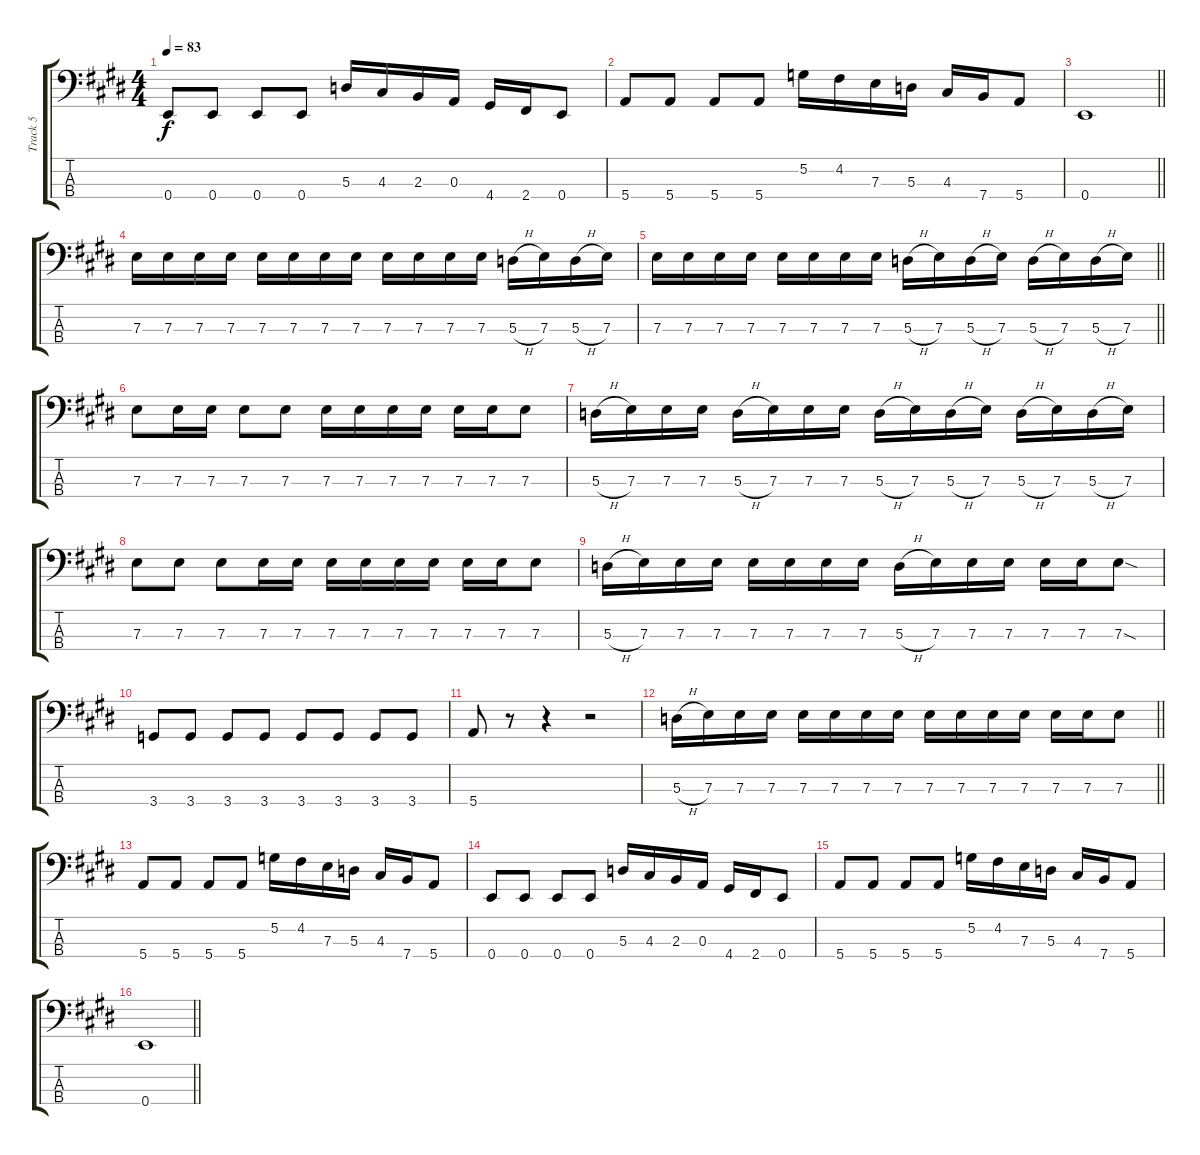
\track ("Track 5" "Track 5") {instrument electricbassfinger}
\staff {score tabs}
\tuning (G2 D2 A1 E1) {hide}
\ts (4 4)
\tempo 83
\clef f4
\ks e
0.4.8{dy f} 0.4.8 0.4.8 0.4.8 5.3.16 4.3.16 2.3.16 0.3.16 4.4.16 2.4.16 0.4.8 |
5.4.8 5.4.8 5.4.8 5.4.8 5.2.16 4.2.16 7.3.16 5.3.16 4.3.16 7.4.16 5.4.8 |
\barLineRight lightlight
0.4.1 |
7.3.16 7.3.16 7.3.16 7.3.16 7.3.16 7.3.16 7.3.16 7.3.16 7.3.16 7.3.16 7.3.16 7.3.16 5.3{h}.16 7.3.16 5.3{h}.16 7.3.16 |
\barLineRight lightlight
7.3.16 7.3.16 7.3.16 7.3.16 7.3.16 7.3.16 7.3.16 7.3.16 5.3{h}.16 7.3.16 5.3{h}.16 7.3.16 5.3{h}.16 7.3.16 5.3{h}.16 7.3.16 |
7.3.8 7.3.16 7.3.16 7.3.8 7.3.8 7.3.16 7.3.16 7.3.16 7.3.16 7.3.16 7.3.16 7.3.8 |
5.3{h}.16 7.3.16 7.3.16 7.3.16 5.3{h}.16 7.3.16 7.3.16 7.3.16 5.3{h}.16 7.3.16 5.3{h}.16 7.3.16 5.3{h}.16 7.3.16 5.3{h}.16 7.3.16 |
7.3.8 7.3.8 7.3.8 7.3.16 7.3.16 7.3.16 7.3.16 7.3.16 7.3.16 7.3.16 7.3.16 7.3.8 |
5.3{h}.16 7.3.16 7.3.16 7.3.16 7.3.16 7.3.16 7.3.16 7.3.16 5.3{h}.16 7.3.16 7.3.16 7.3.16 7.3.16 7.3.16 7.3{sod}.8 |
3.4.8 3.4.8 3.4.8 3.4.8 3.4.8 3.4.8 3.4.8 3.4.8 |
5.4.8 r.8 r.4 r.2 |
\barLineRight lightlight
5.3{h}.16 7.3.16 7.3.16 7.3.16 7.3.16 7.3.16 7.3.16 7.3.16 7.3.16 7.3.16 7.3.16 7.3.16 7.3.16 7.3.16 7.3.8 |
5.4.8 5.4.8 5.4.8 5.4.8 5.2.16 4.2.16 7.3.16 5.3.16 4.3.16 7.4.16 5.4.8 |
0.4.8 0.4.8 0.4.8 0.4.8 5.3.16 4.3.16 2.3.16 0.3.16 4.4.16 2.4.16 0.4.8 |
5.4.8 5.4.8 5.4.8 5.4.8 5.2.16 4.2.16 7.3.16 5.3.16 4.3.16 7.4.16 5.4.8 |
\barLineRight lightlight
0.4.1
